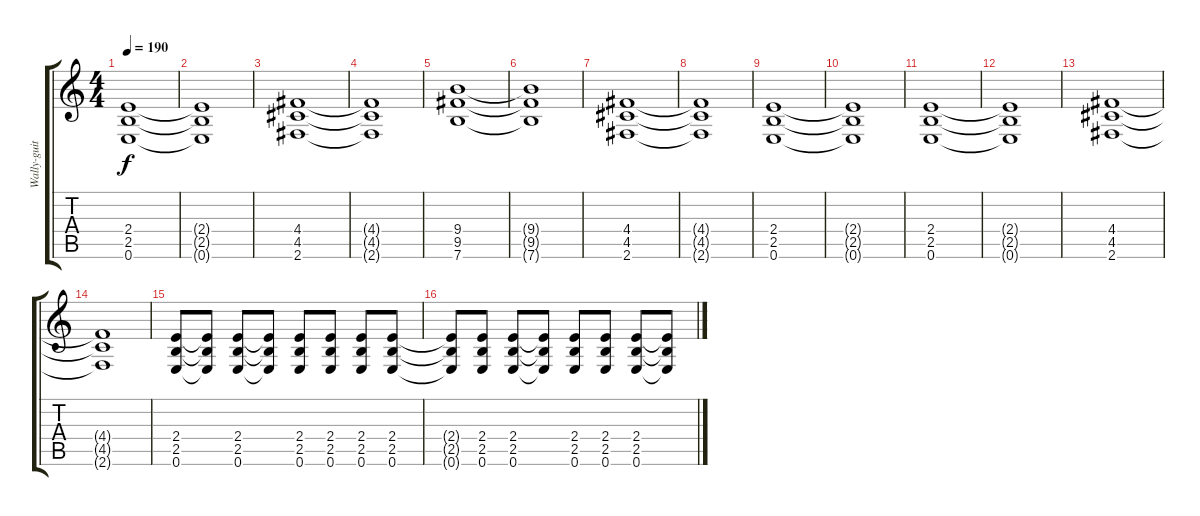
\track ("Wally-guitarra base" "Wally-guit") {instrument overdrivenguitar}
\staff {score tabs}
\tuning (E4 B3 G3 D3 A2 E2) {hide}
\ts (4 4)
\tempo 190
\clef g2
\ks c
(2.4 2.5 0.6).1{dy f} |
(2.4{t} 2.5{t} 0.6{t}).1 |
(4.4 4.5 2.6).1 |
(4.4{t} 4.5{t} 2.6{t}).1 |
(9.4 9.5 7.6).1 |
(9.4{t} 9.5{t} 7.6{t}).1 |
(4.4 4.5 2.6).1 |
(4.4{t} 4.5{t} 2.6{t}).1 |
(2.4 2.5 0.6).1 |
(2.4{t} 2.5{t} 0.6{t}).1 |
(2.4 2.5 0.6).1 |
(2.4{t} 2.5{t} 0.6{t}).1 |
(4.4 4.5 2.6).1 |
(4.4{t} 4.5{t} 2.6{t}).1 |
(2.4 2.5 0.6).8 (2.4{t} 2.5{t} 0.6{t}).8 (2.4 2.5 0.6).8 (2.4{t} 2.5{t} 0.6{t}).8 (2.4 2.5 0.6).8 (2.4 2.5 0.6).8 (2.4 2.5 0.6).8 (2.4 2.5 0.6).8 |
(2.4{t} 2.5{t} 0.6{t}).8 (2.4 2.5 0.6).8 (2.4 2.5 0.6).8 (2.4{t} 2.5{t} 0.6{t}).8 (2.4 2.5 0.6).8 (2.4 2.5 0.6).8 (2.4 2.5 0.6).8 (2.4{t} 2.5{t} 0.6{t}).8
